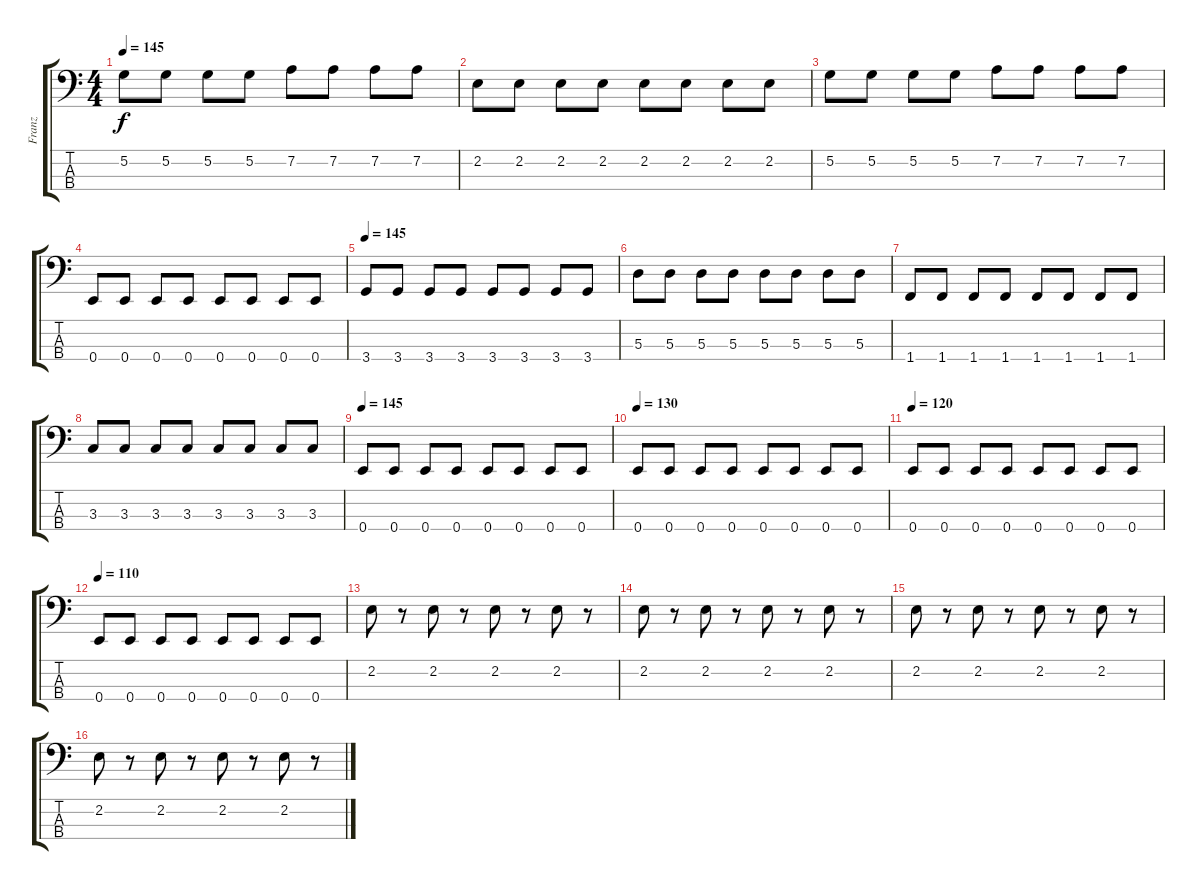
\track ("Franz" "Franz") {instrument electricbasspick}
\staff {score tabs}
\tuning (G2 D2 A1 E1) {hide}
\ts (4 4)
\tempo 145
\clef f4
\ks c
5.2.8{dy f} 5.2.8 5.2.8 5.2.8 7.2.8 7.2.8 7.2.8 7.2.8 |
2.2.8 2.2.8 2.2.8 2.2.8 2.2.8 2.2.8 2.2.8 2.2.8 |
5.2.8 5.2.8 5.2.8 5.2.8 7.2.8 7.2.8 7.2.8 7.2.8 |
0.4.8 0.4.8 0.4.8 0.4.8 0.4.8 0.4.8 0.4.8 0.4.8 |
\tempo 145
3.4.8 3.4.8 3.4.8 3.4.8 3.4.8 3.4.8 3.4.8 3.4.8 |
5.3.8 5.3.8 5.3.8 5.3.8 5.3.8 5.3.8 5.3.8 5.3.8 |
1.4.8 1.4.8 1.4.8 1.4.8 1.4.8 1.4.8 1.4.8 1.4.8 |
3.3.8 3.3.8 3.3.8 3.3.8 3.3.8 3.3.8 3.3.8 3.3.8 |
\tempo 145
0.4.8 0.4.8 0.4.8 0.4.8 0.4.8 0.4.8 0.4.8 0.4.8 |
\tempo 130
0.4.8 0.4.8 0.4.8 0.4.8 0.4.8 0.4.8 0.4.8 0.4.8 |
\tempo 120
0.4.8 0.4.8 0.4.8 0.4.8 0.4.8 0.4.8 0.4.8 0.4.8 |
\tempo 110
0.4.8 0.4.8 0.4.8 0.4.8 0.4.8 0.4.8 0.4.8 0.4.8 |
2.2.8 r.8 2.2.8 r.8 2.2.8 r.8 2.2.8 r.8 |
2.2.8 r.8 2.2.8 r.8 2.2.8 r.8 2.2.8 r.8 |
2.2.8 r.8 2.2.8 r.8 2.2.8 r.8 2.2.8 r.8 |
2.2.8 r.8 2.2.8 r.8 2.2.8 r.8 2.2.8 r.8
